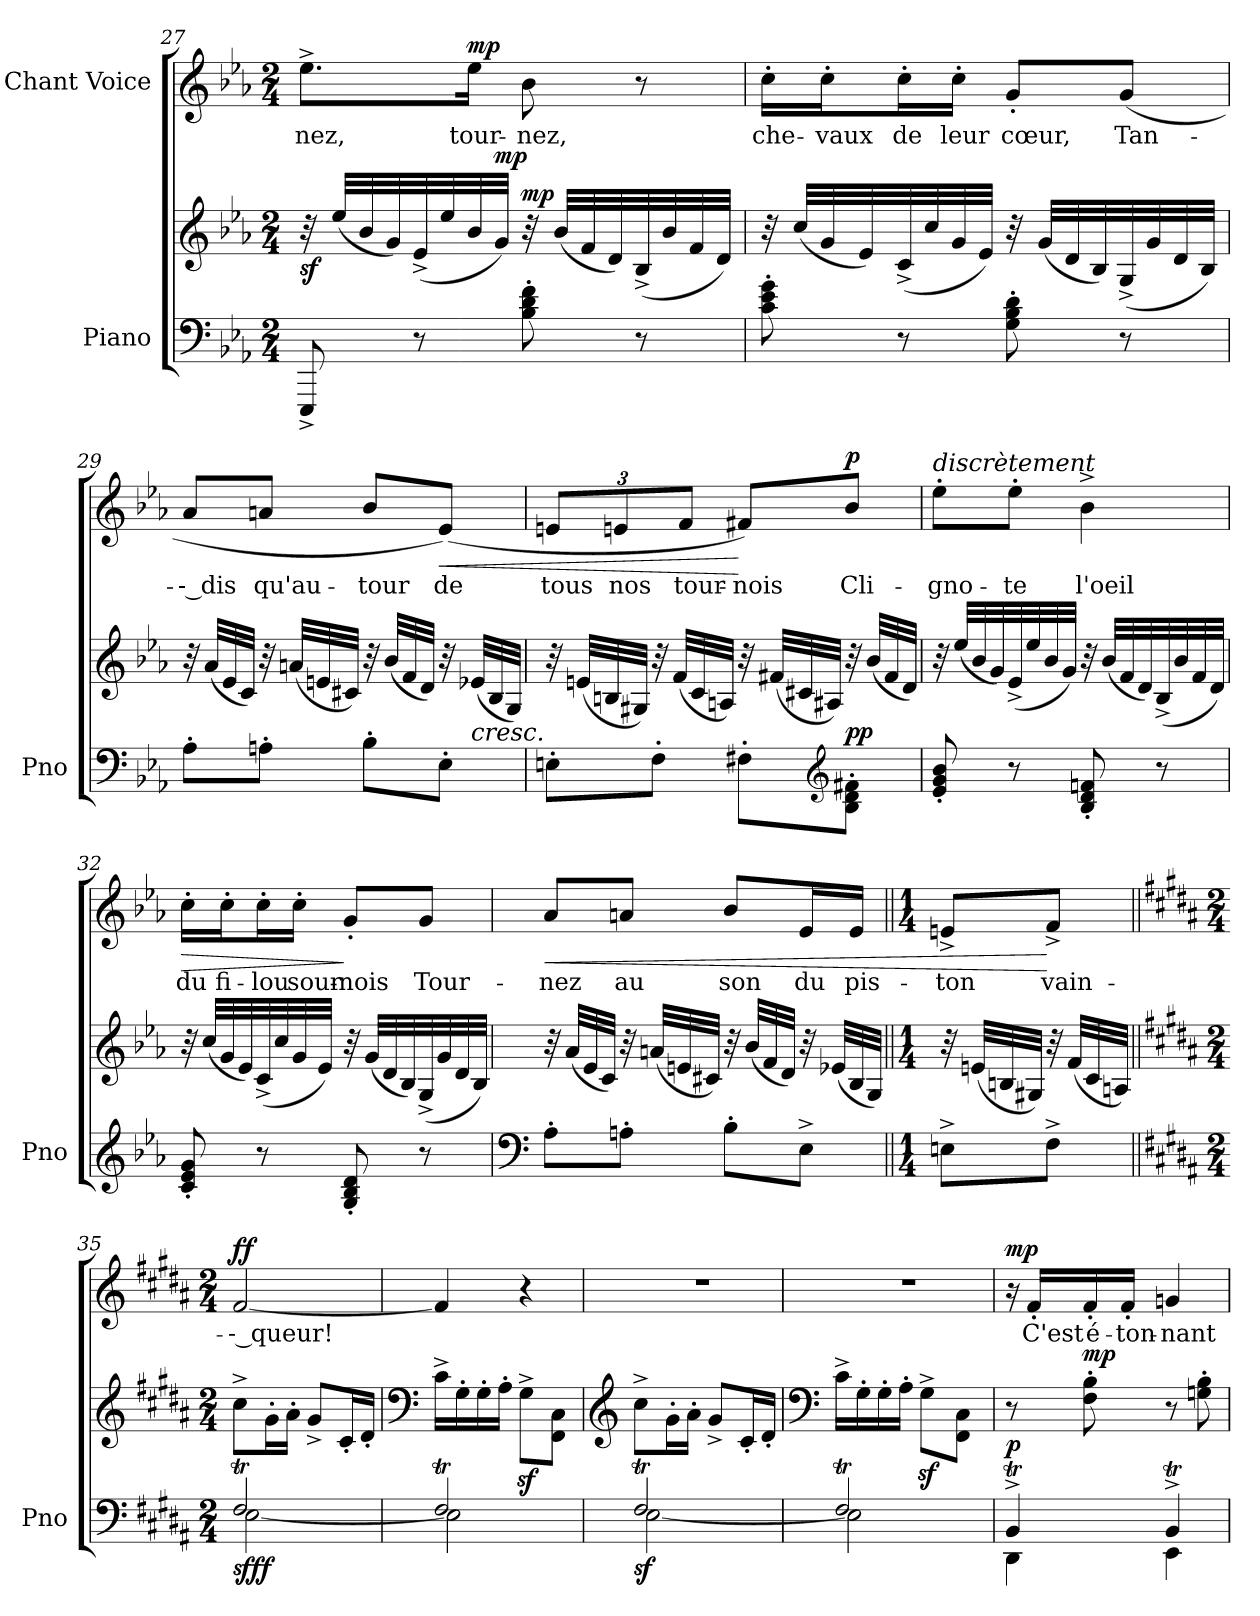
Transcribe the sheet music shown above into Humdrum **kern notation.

**kern	**kern	**dynam	**kern	**text	**dynam
*part2	*part2	*part2	*part1	*part1	*part1
*staff3	*staff2	*staff2/3	*staff1	*staff1	*staff1
*I"Piano	*	*	*I"Chant Voice	*	*
*I'Pno	*	*	*	*	*
*clefF4	*clefG2	*	*clefG2	*	*
*k[b-e-a-]	*k[b-e-a-]	*	*k[b-e-a-]	*	*
*M2/4	*M2/4	*	*M2/4	*	*
=27	=27	=27	=27	=27	=27
!	!	!LO:DY:b	!	!LO:LY:b	!
8EEE-^/	32r	sf	8.ee-^\L	-nez,	.
.	(<32ee-/LLL	.	.	.	.
.	32b-/	.	.	.	.
.	32g/)	.	.	.	.
8r	(<32e-^/	.	.	.	.
.	32ee-/	.	.	.	.
!	!	!	!	!LO:LY:b	!LO:DY:a
.	32b-/	.	16ee-\Jk	tour-	mp
!	!	!LO:DY:a	!	!	!
.	32g/JJJ)	mp	.	.	.
!	!	!LO:DY:a	!	!LO:LY:b	!
8B-\' 8d\' 8f\'	32r	mp	8b-\	-nez,	.
.	(<32b-/LLL	.	.	.	.
.	32f/	.	.	.	.
.	32d/)	.	.	.	.
8r	(<32B-^/	.	8r	.	.
.	32b-/	.	.	.	.
.	32f/	.	.	.	.
.	32d/JJJ)	.	.	.	.
=28	=28	=28	=28	=28	=28
!	!	!	!	!LO:LY:b	!
8c\' 8e-\' 8g\'	32r	.	16cc'\LL	che-	.
.	(<32cc/LLL	.	.	.	.
!	!	!	!	!LO:LY:b	!
.	32g/	.	16cc'\J	-vaux	.
.	32e-/)	.	.	.	.
!	!	!	!	!LO:LY:b	!
8r	(<32c^/	.	16cc'\L	de	.
.	32cc/	.	.	.	.
!	!	!	!	!LO:LY:b	!
.	32g/	.	16cc'\JJ	leur	.
.	32e-/JJJ)	.	.	.	.
!	!	!	!	!LO:LY:b	!
8G\' 8B-\' 8d\'	32r	.	8g'/L	cœur,	.
.	(<32g/LLL	.	.	.	.
.	32d/	.	.	.	.
.	32B-/)	.	.	.	.
!	!	!	!	!LO:LY:b	!
8r	(<32G^/	.	(>8g/J	Tan-	.
.	32g/	.	.	.	.
.	32d/	.	.	.	.
.	32B-/JJJ)	.	.	.	.
!!LO:PB:g=z
=29	=29	=29	=29	=29	=29
!	!	!	!	!LO:LY:b	!
8A-'\L	32r	.	8a-/L	-- dis	.
.	(<32a-/LLL	.	.	.	.
.	32e-/	.	.	.	.
.	32c/JJJ)	.	.	.	.
!	!	!	!	!LO:LY:b	!
8An'\J	32r	.	8an/J	qu'au-	.
.	(<32an/LLL	.	.	.	.
.	32en/	.	.	.	.
.	32c#X/JJJ)	.	.	.	.
!	!	!	!	!LO:LY:b	!
8B-'\L	32r	.	8b-/L	-tour	.
.	(<32b-/LLL	.	.	.	.
.	32f/	.	.	.	.
.	32d/JJJ)	.	.	.	.
!	!	!	!	!LO:LY:b	!LO:HP:b
8E-'\J	32r	.	(>8e-/J)	de	<
!	!	!LO:HP:b	!	!	!
.	(<32e-X/LLL	<	.	.	.
.	32B-/	.	.	.	.
.	32G/JJJ)	.	.	.	.
=30	=30	=30	=30	=30	=30
!	!	!	!	!LO:LY:b	!
8En'\L	32r	.	12en/L	tous	.
.	(<32en/LLL	.	.	.	.
.	32Bn/	.	.	.	.
!	!	!	!	!LO:LY:b	!
.	.	.	12en/	nos	.
.	32G#X/JJJ)	.	.	.	.
8F'\J	32r	.	.	.	.
.	(<32f/LLL	.	.	.	.
!	!	!	!	!LO:LY:b	!
.	.	.	12f/J	tour-	.
.	32c/	.	.	.	.
.	32An/JJJ)	.	.	.	.
!	!	!	!	!LO:LY:b	!
8F#X'\L	32r	.	8f#X/L)	-nois	[
.	(<32f#X/LLL	.	.	.	.
.	32c#X/	.	.	.	.
.	32A#X/JJJ)	.	.	.	.
*clefG2	*	*	*	*	*
!	!	!LO:DY:a=2	!	!LO:LY:b	!
!	!	!LO:DY:n=1:a	!	!	!LO:DY:a
8B-'\ 8d'\ 8f#X'\J	32r	p p	8b-/J	Cli-	p
.	(<32b-/LLL	.	.	.	.
.	32f#/	.	.	.	.
.	32d/JJJ)	.	.	.	.
=31	=31	=31	=31	=31	=31
!	!	!	!LO:TX:a:i:t=discrètement	!	!
!	!	!	!	!LO:LY:b	!
8e-/' 8g/' 8b-/'	32r	.	8ee-'\L	-gno-	.
.	(<32ee-/LLL	.	.	.	.
.	32b-/	.	.	.	.
.	32g/)	.	.	.	.
!	!	!	!	!LO:LY:b	!
8r	(<32e-^/	.	8ee-'\J	-te	.
.	32ee-/	.	.	.	.
.	32b-/	.	.	.	.
.	32g/JJJ)	.	.	.	.
!	!	!	!	!LO:LY:b	!
8B-/' 8d/' 8fn/'	32r	.	4b-^\	l'oeil	.
.	(<32b-/LLL	.	.	.	.
.	32f/	.	.	.	.
.	32d/)	.	.	.	.
8r	(<32B-^/	.	.	.	.
.	32b-/	.	.	.	.
.	32f/	.	.	.	.
.	32d/JJJ)	.	.	.	.
!!LO:LB:g=z
=32	=32	=32	=32	=32	=32
!	!	!	!	!LO:LY:b	!LO:HP:b
8c/' 8e-/' 8g/'	32r	.	16cc'\LL	du	>
.	(<32cc/LLL	.	.	.	.
!	!	!	!	!LO:LY:b	!
.	32g/	.	16cc'\J	fi-	.
.	32e-/)	.	.	.	.
!	!	!	!	!LO:LY:b	!
8r	(<32c^/	.	16cc'\L	-lou	.
.	32cc/	.	.	.	.
!	!	!	!	!LO:LY:b	!
.	32g/	.	16cc'\JJ	sour-	.
.	32e-/JJJ)	.	.	.	.
!	!	!	!	!LO:LY:b	!
8G/' 8B-/' 8d/'	32r	.	8g'/L	-nois	]
.	(<32g/LLL	.	.	.	.
.	32d/	.	.	.	.
.	32B-/)	.	.	.	.
!	!	!	!	!LO:LY:b	!
8r	(<32G^/	.	8g/J	Tour-	.
.	32g/	.	.	.	.
.	32d/	.	.	.	.
.	32B-/JJJ)	.	.	.	.
=33	=33	=33	=33	=33	=33
*clefF4	*	*	*	*	*
!	!	!	!	!LO:LY:b	!LO:HP:b
8A-'\L	32r	.	8a-/L	-nez	<
.	(<32a-/LLL	.	.	.	.
.	32e-/	.	.	.	.
.	32c/JJJ)	.	.	.	.
!	!	!	!	!LO:LY:b	!
8An'\J	32r	.	8an/J	au	.
.	(<32an/LLL	.	.	.	.
.	32en/	.	.	.	.
.	32c#X/JJJ)	.	.	.	.
!	!	!	!	!LO:LY:b	!
8B-'\L	32r	.	8b-/L	son	.
.	(<32b-/LLL	.	.	.	.
.	32f/	.	.	.	.
.	32d/JJJ)	.	.	.	.
!	!	!	!	!LO:LY:b	!
8E-^\J	32r	.	16e-/L	du	.
.	(<32e-X/LLL	.	.	.	.
!	!	!	!	!LO:LY:b	!
.	32B-/	.	16e-/JJ	pis-	.
.	32G/JJJ)	.	.	.	.
=34||	=34||	=34||	=34||	=34||	=34||
*M1/4	*M1/4	*	*M1/4	*	*
!	!	!	!	!LO:LY:b	!
8En^\L	32r	.	8en^/L	-ton	.
.	(<32en/LLL	.	.	.	.
.	32Bn/	.	.	.	.
.	32G#X/JJJ)	.	.	.	.
!	!	!	!	!LO:LY:b	!
8F^\J	32r	.	8f^/J	vain-	[
.	(<32f/LLL	.	.	.	.
.	32c/	[	.	.	.
.	32An/JJJ)	.	.	.	.
!!LO:LB:g=z
=35||	=35||	=35||	=35||	=35||	=35||
*k[f#c#g#d#a#]	*k[f#c#g#d#a#]	*	*k[f#c#g#d#a#]	*	*
*M2/4	*M2/4	*	*M2/4	*	*
*^	*	*	*	*	*
!	!	!	!LO:DY:b=2	!	!LO:LY:b	!
!	!	!	!LO:DY:n=1:b	!	!	!LO:DY:a
2F#T/	[2E\	8cc#^\L	sf ff	[2f#/	-- queur!	ff
.	.	16g#'\L	.	.	.	.
.	.	16a#'\JJ	.	.	.	.
.	.	8g#^/L	.	.	.	.
.	.	16c#'/L	.	.	.	.
.	.	16d#'/JJ	.	.	.	.
=36	=36	=36	=36	=36	=36	=36
*	*	*clefF4	*	*	*	*
2F#T/	2E\]	16c#^\LL	.	4f#/]	.	.
.	.	16G#'\	.	.	.	.
.	.	16G#'\	.	.	.	.
.	.	16A#'\JJ	.	.	.	.
.	.	8G#z>^\L	.	4r	.	.
.	.	8FF#\ 8C#\J	.	.	.	.
=37	=37	=37	=37	=37	=37	=37
*	*	*clefG2	*	*	*	*
!	!	!	!LO:DY:b=2	!	!	!
2F#T/	[2E\	8cc#^\L	sf	2r	.	.
.	.	16g#'\L	.	.	.	.
.	.	16a#'\JJ	.	.	.	.
.	.	8g#^/L	.	.	.	.
.	.	16c#'/L	.	.	.	.
.	.	16d#'/JJ	.	.	.	.
=38	=38	=38	=38	=38	=38	=38
*	*	*clefF4	*	*	*	*
2F#T/	2E\]	16c#^\LL	.	2r	.	.
.	.	16G#'\	.	.	.	.
.	.	16G#'\	.	.	.	.
.	.	16A#'\JJ	.	.	.	.
.	.	8G#z>^\L	.	.	.	.
.	.	8FF#\ 8C#\J	.	.	.	.
!!LO:LB:g=z
=39	=39	=39	=39	=39	=39	=39
!	!	!	!LO:DY:a=2	!	!	!LO:DY:a
4BBT^/	4DD#\	8r	p	16r	.	mp
!	!	!	!	!	!LO:LY:b	!
.	.	.	.	16f#'/LL	C'est	.
!	!	!	!LO:DY:a	!	!LO:LY:b	!
.	.	8F#\' 8B\'	mp	16f#'/	é-	.
!	!	!	!	!	!LO:LY:b	!
.	.	.	.	16f#'/JJ	-ton-	.
!	!	!	!	!	!LO:LY:b	!
4BBT^/	4EE\	8r	.	4gn/	-nant	.
.	.	8Gn\' 8B\'	.	.	.	.
*v	*v	*	*	*	*	*
=	=	=	=	=	=
*-	*-	*-	*-	*-	*-
